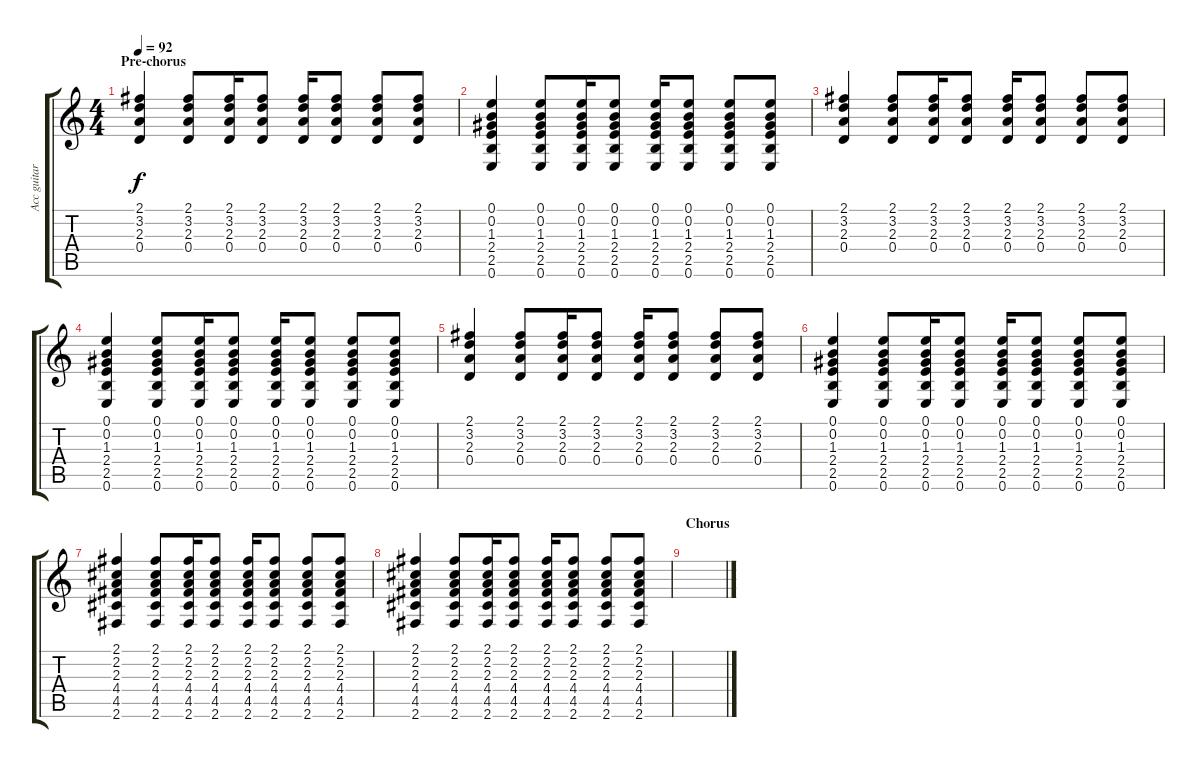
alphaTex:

\track ("Acc guitar 1" "Acc guitar") {instrument acousticguitarsteel}
\staff {score tabs}
\tuning (E4 B3 G3 D3 A2 E2) {hide}
\ts (4 4)
\section ("" "Pre-chorus")
\tempo 92
\clef g2
\ks c
(2.1 3.2 2.3 0.4).4{dy f} (2.1 3.2 2.3 0.4).8 (2.1 3.2 2.3 0.4).16 (2.1 3.2 2.3 0.4).8 (2.1 3.2 2.3 0.4).16 (2.1 3.2 2.3 0.4).8 (2.1 3.2 2.3 0.4).8 (2.1 3.2 2.3 0.4).8 |
(0.1 0.2 1.3 2.4 2.5 0.6).4 (0.1 0.2 1.3 2.4 2.5 0.6).8 (0.1 0.2 1.3 2.4 2.5 0.6).16 (0.1 0.2 1.3 2.4 2.5 0.6).8 (0.1 0.2 1.3 2.4 2.5 0.6).16 (0.1 0.2 1.3 2.4 2.5 0.6).8 (0.1 0.2 1.3 2.4 2.5 0.6).8 (0.1 0.2 1.3 2.4 2.5 0.6).8 |
(2.1 3.2 2.3 0.4).4 (2.1 3.2 2.3 0.4).8 (2.1 3.2 2.3 0.4).16 (2.1 3.2 2.3 0.4).8 (2.1 3.2 2.3 0.4).16 (2.1 3.2 2.3 0.4).8 (2.1 3.2 2.3 0.4).8 (2.1 3.2 2.3 0.4).8 |
(0.1 0.2 1.3 2.4 2.5 0.6).4 (0.1 0.2 1.3 2.4 2.5 0.6).8 (0.1 0.2 1.3 2.4 2.5 0.6).16 (0.1 0.2 1.3 2.4 2.5 0.6).8 (0.1 0.2 1.3 2.4 2.5 0.6).16 (0.1 0.2 1.3 2.4 2.5 0.6).8 (0.1 0.2 1.3 2.4 2.5 0.6).8 (0.1 0.2 1.3 2.4 2.5 0.6).8 |
(2.1 3.2 2.3 0.4).4 (2.1 3.2 2.3 0.4).8 (2.1 3.2 2.3 0.4).16 (2.1 3.2 2.3 0.4).8 (2.1 3.2 2.3 0.4).16 (2.1 3.2 2.3 0.4).8 (2.1 3.2 2.3 0.4).8 (2.1 3.2 2.3 0.4).8 |
(0.1 0.2 1.3 2.4 2.5 0.6).4 (0.1 0.2 1.3 2.4 2.5 0.6).8 (0.1 0.2 1.3 2.4 2.5 0.6).16 (0.1 0.2 1.3 2.4 2.5 0.6).8 (0.1 0.2 1.3 2.4 2.5 0.6).16 (0.1 0.2 1.3 2.4 2.5 0.6).8 (0.1 0.2 1.3 2.4 2.5 0.6).8 (0.1 0.2 1.3 2.4 2.5 0.6).8 |
(2.1 2.2 2.3 4.4 4.5 2.6).4 (2.1 2.2 2.3 4.4 4.5 2.6).8 (2.1 2.2 2.3 4.4 4.5 2.6).16 (2.1 2.2 2.3 4.4 4.5 2.6).8 (2.1 2.2 2.3 4.4 4.5 2.6).16 (2.1 2.2 2.3 4.4 4.5 2.6).8 (2.1 2.2 2.3 4.4 4.5 2.6).8 (2.1 2.2 2.3 4.4 4.5 2.6).8 |
(2.1 2.2 2.3 4.4 4.5 2.6).4 (2.1 2.2 2.3 4.4 4.5 2.6).8 (2.1 2.2 2.3 4.4 4.5 2.6).16 (2.1 2.2 2.3 4.4 4.5 2.6).8 (2.1 2.2 2.3 4.4 4.5 2.6).16 (2.1 2.2 2.3 4.4 4.5 2.6).8 (2.1 2.2 2.3 4.4 4.5 2.6).8 (2.1 2.2 2.3 4.4 4.5 2.6).8 |
\section ("" "Chorus")
